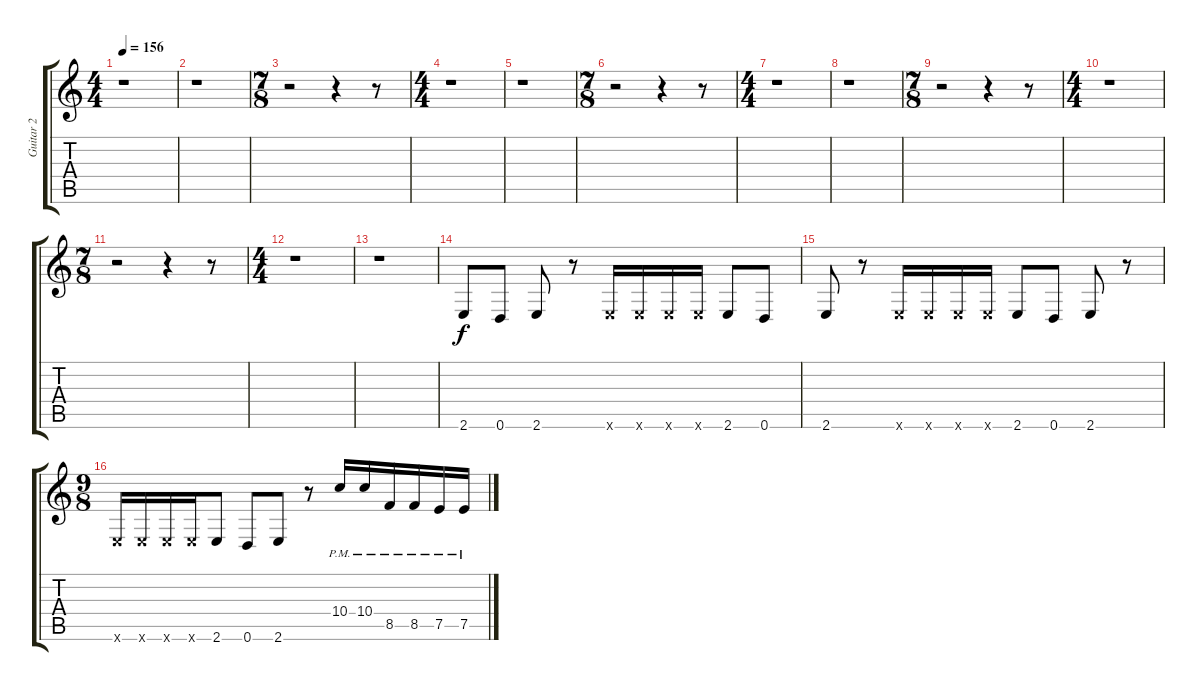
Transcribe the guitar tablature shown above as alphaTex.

\track ("Guitar 2" "Guitar 2") {instrument distortionguitar}
\staff {score tabs}
\tuning (E4 B3 G3 D3 A2 D2) {hide}
\ts (4 4)
\tempo 156
\clef g2
\ks c
r.1{dy f} |
r.1 |
\ts (7 8)
r.2 r.4 r.8 |
\ts (4 4)
r.1 |
r.1 |
\ts (7 8)
r.2 r.4 r.8 |
\ts (4 4)
r.1 |
r.1 |
\ts (7 8)
r.2 r.4 r.8 |
\ts (4 4)
r.1 |
\ts (7 8)
r.2 r.4 r.8 |
\ts (4 4)
r.1 |
r.1 |
2.6.8 0.6.8 2.6.8 r.8 2.6{x}.16 2.6{x}.16 2.6{x}.16 2.6{x}.16 2.6.8 0.6.8 |
2.6.8 r.8 2.6{x}.16 2.6{x}.16 2.6{x}.16 2.6{x}.16 2.6.8 0.6.8 2.6.8 r.8 |
\ts (9 8)
2.6{x}.16 2.6{x}.16 2.6{x}.16 2.6{x}.16 2.6.8 0.6.8 2.6.8 r.8 10.4{pm}.16 10.4{pm}.16 8.5{pm}.16 8.5{pm}.16 7.5{pm}.16 7.5{pm}.16
